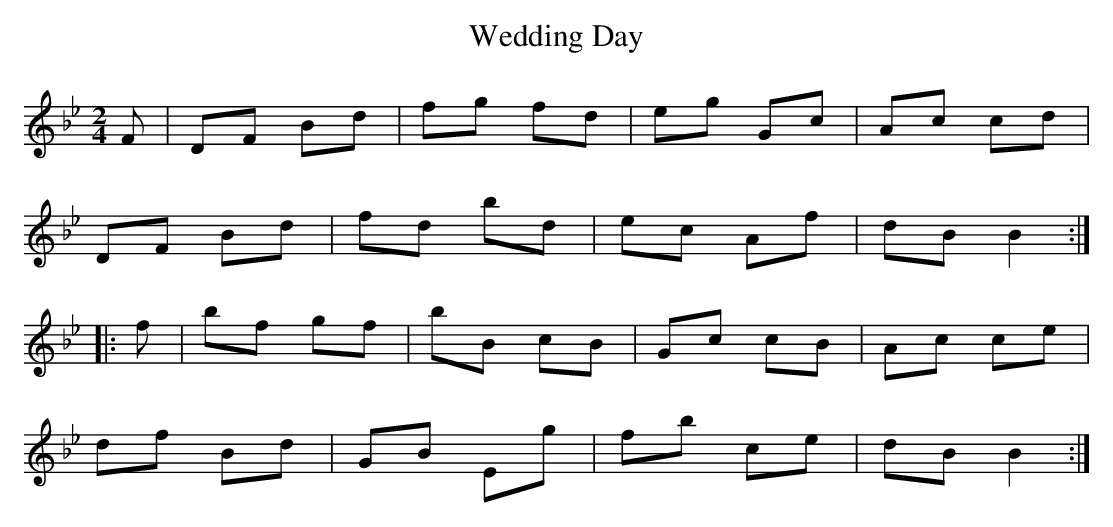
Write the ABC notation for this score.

X:1
T:Wedding Day
M:2/4
L:1/8
K:Bb
F | DF Bd | fg fd | eg Gc | Ac cd |
DF Bd | fd bd | ec Af | dB B2 :|
|:f|bf gf | bB cB | Gc cB | Ac ce |
df Bd | GB Eg | fb ce | dB B2 :|
